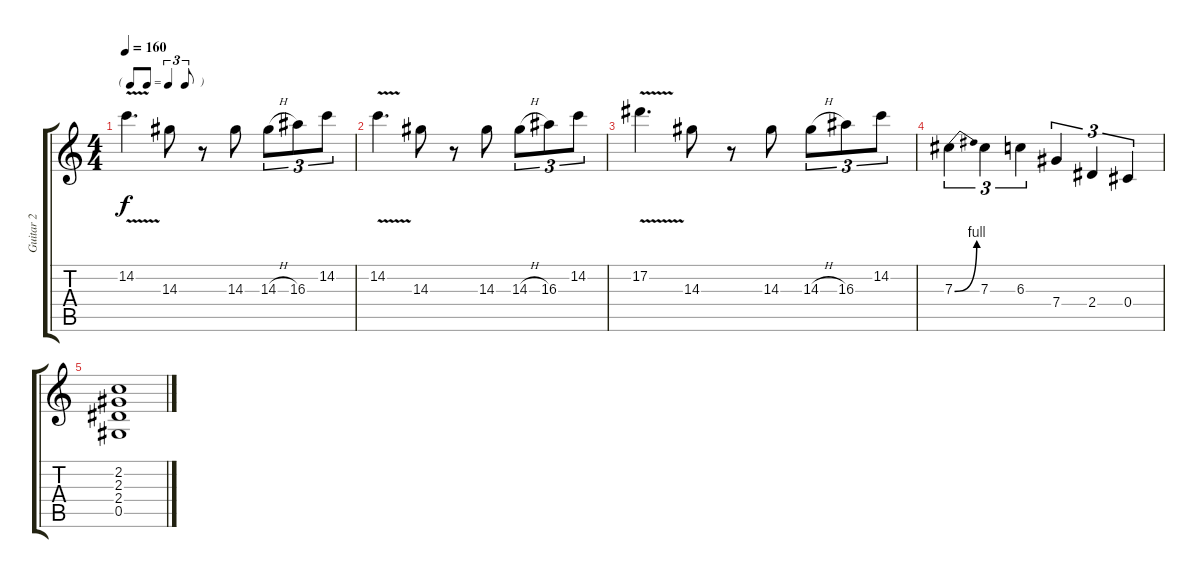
\track ("Guitar 2" "Guitar 2") {instrument distortionguitar}
\staff {score tabs}
\tuning (Eb4 Bb3 Gb3 Db3 Ab2 Eb2) {hide}
\ts (4 4)
\tf triplet8th
\tempo 160
\clef g2
\ks c
14.2{v}.4{d dy f} 14.3.8 r.8 14.3.8 14.3{h}.8{tu (3 2)} 16.3.8{tu (3 2)} 14.2.8{tu (3 2)} |
14.2{v}.4{d} 14.3.8 r.8 14.3.8 14.3{h}.8{tu (3 2)} 16.3.8{tu (3 2)} 14.2.8{tu (3 2)} |
17.2{v}.4{d} 14.3.8 r.8 14.3.8 14.3{h}.8{tu (3 2)} 16.3.8{tu (3 2)} 14.2.8{tu (3 2)} |
7.3{be (bend 0 0 60 4)}.4{tu (3 2)} 7.3.4{tu (3 2)} 6.3.4{tu (3 2)} 7.4.4{tu (3 2)} 2.4.4{tu (3 2)} 0.4.4{tu (3 2)} |
(2.2 2.3 2.4 0.5).1
